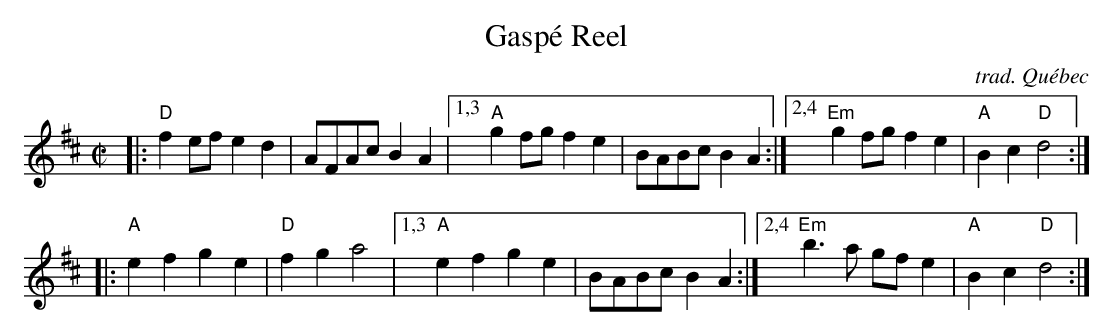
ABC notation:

X:1
T: Gasp\'e Reel
C: trad. Qu\'ebec
M: C|
L: 1/8
K: D
|:    "D"f2ef e2d2 |    AFAc  B2A2 |\
[1,3  "A"g2fg f2e2 |    BABc  B2A2 :|\
[2,4 "Em"g2fg f2e2 | "A"B2c2 "D"d4 :|
|:    "A"e2f2 g2e2 | "D"f2g2    a4 |\
[1,3  "A"e2f2 g2e2 |    BABc  B2A2 :|\
[2,4  "Em"b3a gfe2 | "A"B2c2 "D"d4 :|
_
